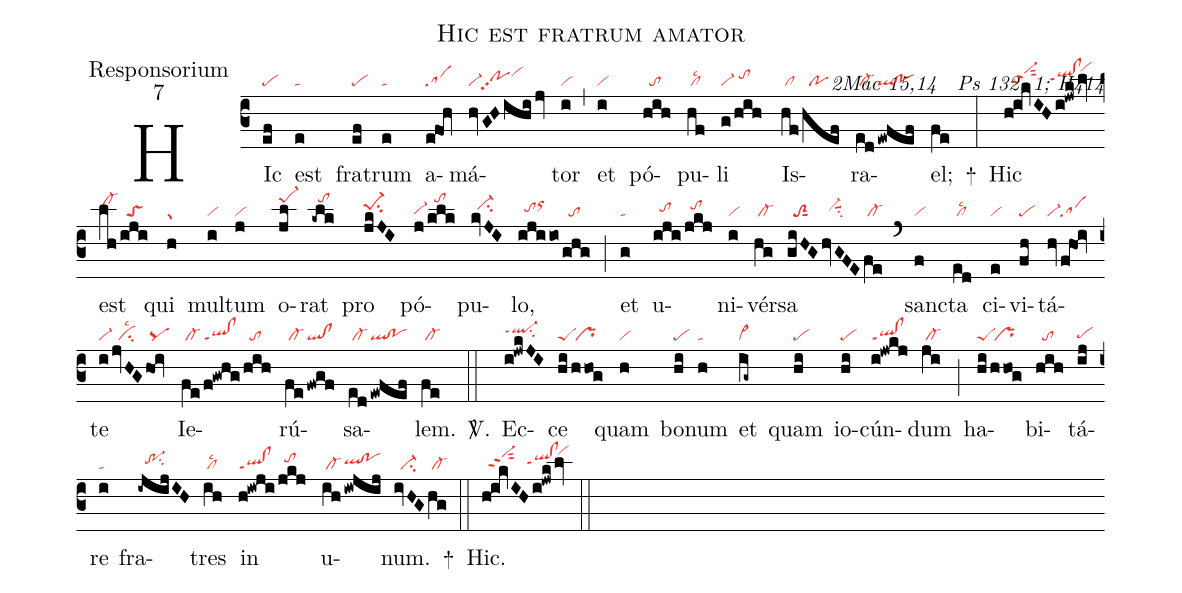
name:Hic est fratrum amator;
office-part:Responsorium;
mode:7;
commentary:2Mac 15,14 ꝟ Ps 132, 1; H414;
nabc-lines:1;
%%
(c3)
HIc(ef|pe) est(e|ta) fra(ef|pe)trum(e|ta) a(e!foh|sa)má(hv|vi-|/GHihijv|pohhpp2vihj)tor(i|vi) (,)
et(i|vi) pó(hih|//to)pu(hf|/cllsc2)li(g/hih|vi-/tohi) Is(hf|/cl|/hef|//po)ra(ed|/cl-|!ewfef|ql!po)el;(fe) +(:)
Hic(h!iqkIH|//vi-hkppt2sut2|i!jwklv|``qlhh!clhhppt1`vihl) est(lh|/cl-hk|/iji|//toS) qui(h|gr) mul(i|vi)tum(j|vi) o(jl|pe-1hl)rat(-klk|//tohl) pro(jkJI|pe-1hisu2) pó(j/klk|vi-hg//tohl)pu(kvJI|//ci-hi)lo,(ijiio|//tohhorhj|/ghg|//to) (;)
et(g|ta) u(iji|//tohh|/jkj|//tohi)ni(i|vi)vér(hg|/cl-)sa(giHG|//toS2sut1|hvGFE|//vi-hhsuu1su2|fe|/cl-) (`)
san(f|vi)cta(ed|/cllsc2) ci(e|vi)vi(fh|pe)tá(hv|vi-|f@hoi|sa)te(i|vi-|jvHG|//cilsc2|hoi|/pq) Ie(fe|/cl-|/f!gwhg|ql!clppt1|/hih|//to)rú(fe|/cl-|!fwgf|ql!cl)sa(ed|/cl-|!ewfef|ql!po)lem.(fe|/cl-) <sp>V/</sp>.(::)
Ec(i!jwkJI|ql-hippt1su2)ce(hi|peS|/hhog|/pr) quam(h|vi) bo(hi|pe)num(h|ta) et(ig~|cl~) quam(hi|pe) io(hi|pe)cún(i!jwkj|ql!clppt1)dum(ji|/cl-) (;)
ha(hi|peS|/hhog|/pr)bi(hih|//to)tá(ij|pehg)re(i|ta) fra(-ijijIH|//tr-1hhsu2)tres(ih|/cllsc2) in(h!iwji|ql!clppt1|/jkj|//tohi) u(ih|/cl-|!iwjij|qlhh!pohh)num.(ivHG|//ci-|hg|/cl-) +(::)
Hic.(h!iqkIH|//vi-hkppt2sut2|i!jwklv|``qlhh!clhhppt1`vihl) (::)
